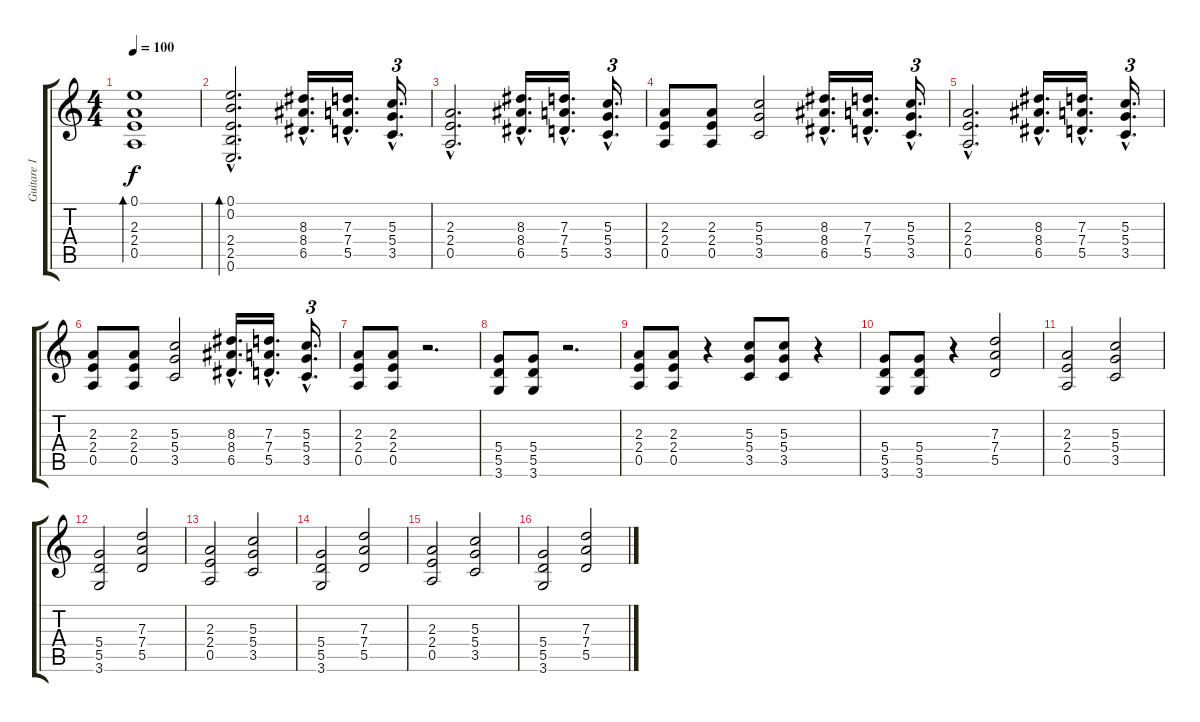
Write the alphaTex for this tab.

\track ("Guitare 1" "Guitare 1") {instrument electricguitarclean}
\staff {score tabs}
\tuning (E4 B3 G3 D3 A2 E2) {hide}
\ts (4 4)
\tempo 100
\clef g2
\ks c
(0.1 2.3 2.4 0.5).1{bd 480 dy f} |
(0.1{hac} 0.2{hac} 2.4{hac} 2.5{hac} 0.6{hac}).2{d bd 480} (8.3{hac} 8.4{hac} 6.5{hac}).16{d instrument distortionguitar} (7.3{hac} 7.4{hac} 5.5{hac}).16{d} (5.3{hac} 5.4{hac} 3.5{hac}).16{d tu (3 2)} |
(2.3{hac} 2.4{hac} 0.5{hac}).2{d} (8.3{hac} 8.4{hac} 6.5{hac}).16{d} (7.3{hac} 7.4{hac} 5.5{hac}).16{d} (5.3{hac} 5.4{hac} 3.5{hac}).16{d tu (3 2)} |
(2.3 2.4 0.5).8 (2.3 2.4 0.5).8 (5.3 5.4 3.5).2 (8.3{hac} 8.4{hac} 6.5{hac}).16{d} (7.3{hac} 7.4{hac} 5.5{hac}).16{d} (5.3{hac} 5.4{hac} 3.5{hac}).16{d tu (3 2)} |
(2.3{hac} 2.4{hac} 0.5{hac}).2{d} (8.3{hac} 8.4{hac} 6.5{hac}).16{d} (7.3{hac} 7.4{hac} 5.5{hac}).16{d} (5.3{hac} 5.4{hac} 3.5{hac}).16{d tu (3 2)} |
(2.3 2.4 0.5).8 (2.3 2.4 0.5).8 (5.3 5.4 3.5).2 (8.3{hac} 8.4{hac} 6.5{hac}).16{d} (7.3{hac} 7.4{hac} 5.5{hac}).16{d} (5.3{hac} 5.4{hac} 3.5{hac}).16{d tu (3 2)} |
(2.3 2.4 0.5).8 (2.3 2.4 0.5).8 r.2{d} |
(5.4 5.5 3.6).8 (5.4 5.5 3.6).8 r.2{d} |
(2.3 2.4 0.5).8 (2.3 2.4 0.5).8 r.4 (5.3 5.4 3.5).8 (5.3 5.4 3.5).8 r.4 |
(5.4 5.5 3.6).8 (5.4 5.5 3.6).8 r.4 (7.3 7.4 5.5).2 |
(2.3 2.4 0.5).2 (5.3 5.4 3.5).2 |
(5.4 5.5 3.6).2 (7.3 7.4 5.5).2 |
(2.3 2.4 0.5).2 (5.3 5.4 3.5).2 |
(5.4 5.5 3.6).2 (7.3 7.4 5.5).2 |
(2.3 2.4 0.5).2 (5.3 5.4 3.5).2 |
(5.4 5.5 3.6).2 (7.3 7.4 5.5).2
